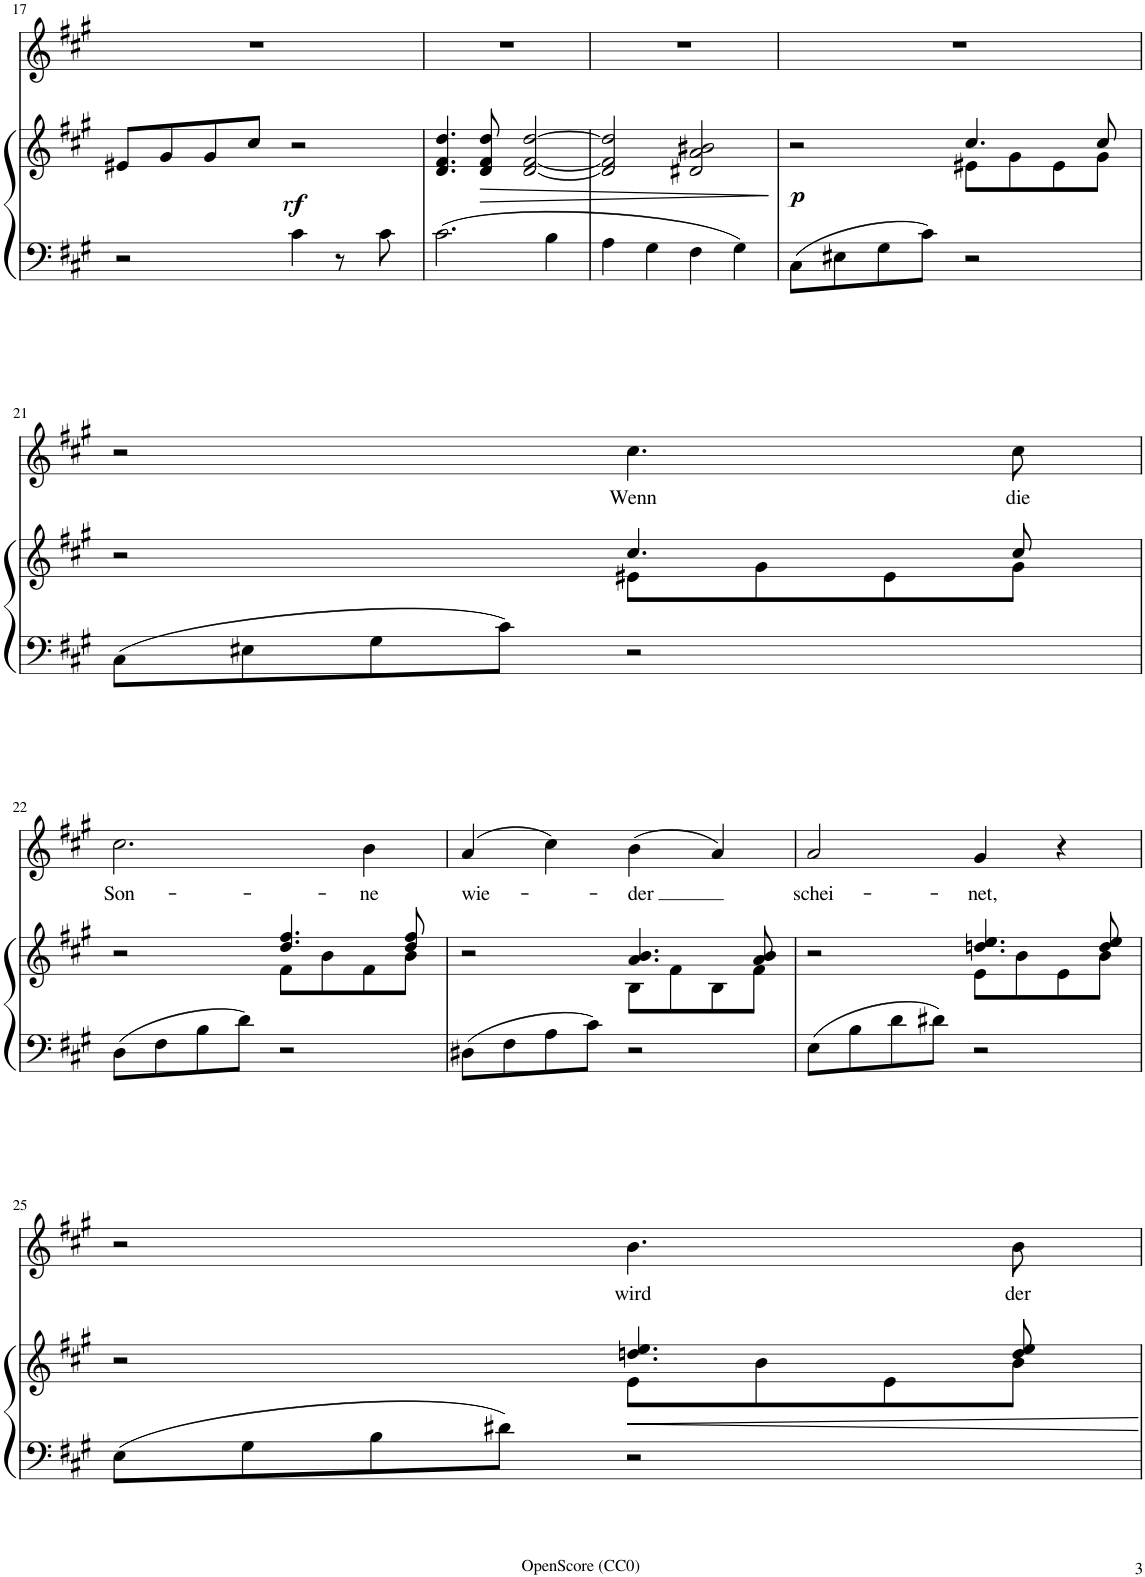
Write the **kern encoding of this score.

**kern	**kern	**dynam	**kern	**text
*part2	*part2	*part2	*part1	*part1
*staff3	*staff2	*staff2/3	*staff1	*staff1
*I"Pianoforte	*	*	*I"Singstimme Voice	*
*I'Pno	*	*	*	*
!!LO:PB:g=z
*clefF4	*clefG2	*	*clefG2	*
*k[f#c#g#]	*k[f#c#g#]	*	*k[f#c#g#]	*
*M2/2	*M2/2	*	*M2/2	*
*met(c|)	*met(c|)	*	*met(c|)	*
=17	=17	=17	=17	=17
2r	8e#X/L	.	1r	.
.	8g#/	.	.	.
.	8g#/	.	.	.
.	8cc#/J	.	.	.
!	!	!LO:DY:a=2	!	!
4c#\	2r	rf	.	.
8r	.	.	.	.
8c#\	.	.	.	.
=18	=18	=18	=18	=18
2.c#\	4.d/ 4.f#/ 4.dd/	.	1r	.
!	!	!LO:HP:b	!	!
.	8d/ 8f#/ 8dd/	>	.	.
.	[2d/ [2f#/ [2dd/	.	.	.
4B\	.	.	.	.
=19	=19	=19	=19	=19
4A\	2d/] 2f#/] 2dd/]	.	1r	.
4G#\	.	.	.	.
4F#\	2d#X/ 2a/ 2b#X/	.	.	.
4G#\	.	.	.	.
.	.	]	.	.
=20	=20	=20	=20	=20
*	*^	*	*	*
!	!	!	!LO:DY:a=2	!	!
8C#\L	2r	2ryy	p	1r	.
8E#X\	.	.	.	.	.
8G#\	.	.	.	.	.
8c#\J	.	.	.	.	.
2r	4.cc#/	8e#X\L	.	.	.
.	.	8g#\	.	.	.
.	.	8e#\	.	.	.
.	8cc#/	8g#\J	.	.	.
!!LO:LB:g=z
=21	=21	=21	=21	=21	=21
8C#\L	2r	2ryy	.	2r	.
8E#X\	.	.	.	.	.
8G#\	.	.	.	.	.
8c#\J	.	.	.	.	.
!	!	!	!	!	!LO:LY:b
2r	4.cc#/	8e#X\L	.	4.cc#\	Wenn
.	.	8g#\	.	.	.
.	.	8e#\	.	.	.
!	!	!	!	!	!LO:LY:b
.	8cc#/	8g#\J	.	8cc#\	die
!!LO:LB:g=z
=22	=22	=22	=22	=22	=22
!	!	!	!	!	!LO:LY:b
8D\L	2r	2ryy	.	2.cc#\	Son-
8F#\	.	.	.	.	.
8B\	.	.	.	.	.
8d\J	.	.	.	.	.
2r	4.dd/ 4.ff#/	8f#\L	.	.	.
.	.	8b\	.	.	.
!	!	!	!	!	!LO:LY:b
.	.	8f#\	.	4b\	-ne
.	8dd/ 8ff#/	8b\J	.	.	.
=23	=23	=23	=23	=23	=23
!	!	!	!	!	!LO:LY:b
8D#X\L	2r	2ryy	.	(4a/	wie-
8F#\	.	.	.	.	.
8A\	.	.	.	4cc#\)	.
8c#\J	.	.	.	.	.
!	!	!	!	!	!LO:LY:b
2r	4.a/ 4.b/	8B\L	.	(4b\	-der
.	.	8f#\	.	.	.
.	.	8B\	.	4a/)	.
.	8a/ 8b/	8f#\J	.	.	.
=24	=24	=24	=24	=24	=24
!	!	!	!	!	!LO:LY:b
8E\L	2r	2ryy	.	2a/	schei-
8B\	.	.	.	.	.
8d\	.	.	.	.	.
8d#X\J	.	.	.	.	.
!	!	!	!	!	!LO:LY:b
2r	4.ddn/ 4.ee/	8e\L	.	4g#/	-net,
.	.	8b\	.	.	.
.	.	8e\	.	4r	.
.	8dd/ 8ee/	8b\J	.	.	.
!!LO:LB:g=z
=25	=25	=25	=25	=25	=25
8E\L	2r	2ryy	.	2r	.
8G#\	.	.	.	.	.
8B\	.	.	.	.	.
8d#X\J	.	.	.	.	.
!	!	!	!	!	!LO:LY:b
2r	4.ddn/ 4.ee/	8e\L	.	4.b\	wird
.	.	8b\	.	.	.
.	.	8e\	.	.	.
!	!	!	!	!	!LO:LY:b
.	8dd/ 8ee/	8b\J	.	8b\	der
*	*v	*v	*	*	*
=	=	=	=	=
*-	*-	*-	*-	*-
